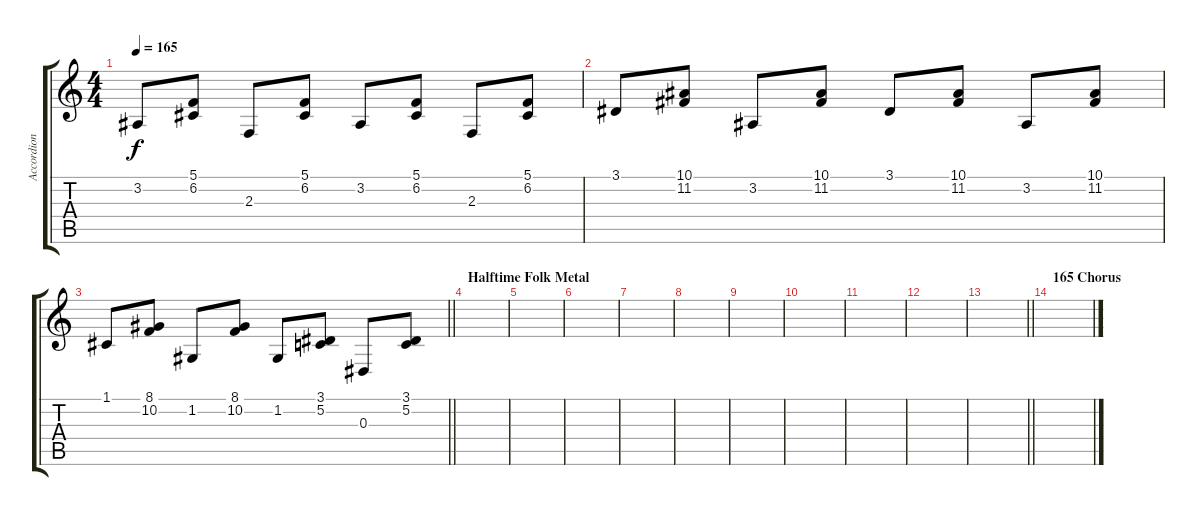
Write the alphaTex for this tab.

\track ("Accordion" "Accordion") {instrument accordion}
\staff {score tabs}
\tuning (C4 G3 Eb3 Bb2 F2 C2) {hide}
\ts (4 4)
\tempo 165
\clef g2
\ks c
3.2.8{dy f} (5.1 6.2).8 2.3.8 (5.1 6.2).8 3.2.8 (5.1 6.2).8 2.3.8 (5.1 6.2).8 |
3.1.8 (10.1 11.2).8 3.2.8 (10.1 11.2).8 3.1.8 (10.1 11.2).8 3.2.8 (10.1 11.2).8 |
\barLineRight lightlight
1.1.8 (8.1 10.2).8 1.2.8 (8.1 10.2).8 1.2.8 (3.1 5.2).8 0.3.8 (3.1 5.2).8 |
\section ("" "Halftime Folk Metal")
|
|
|
|
|
|
|
|
|
\barLineRight lightlight
|
\section ("" "165 Chorus")
